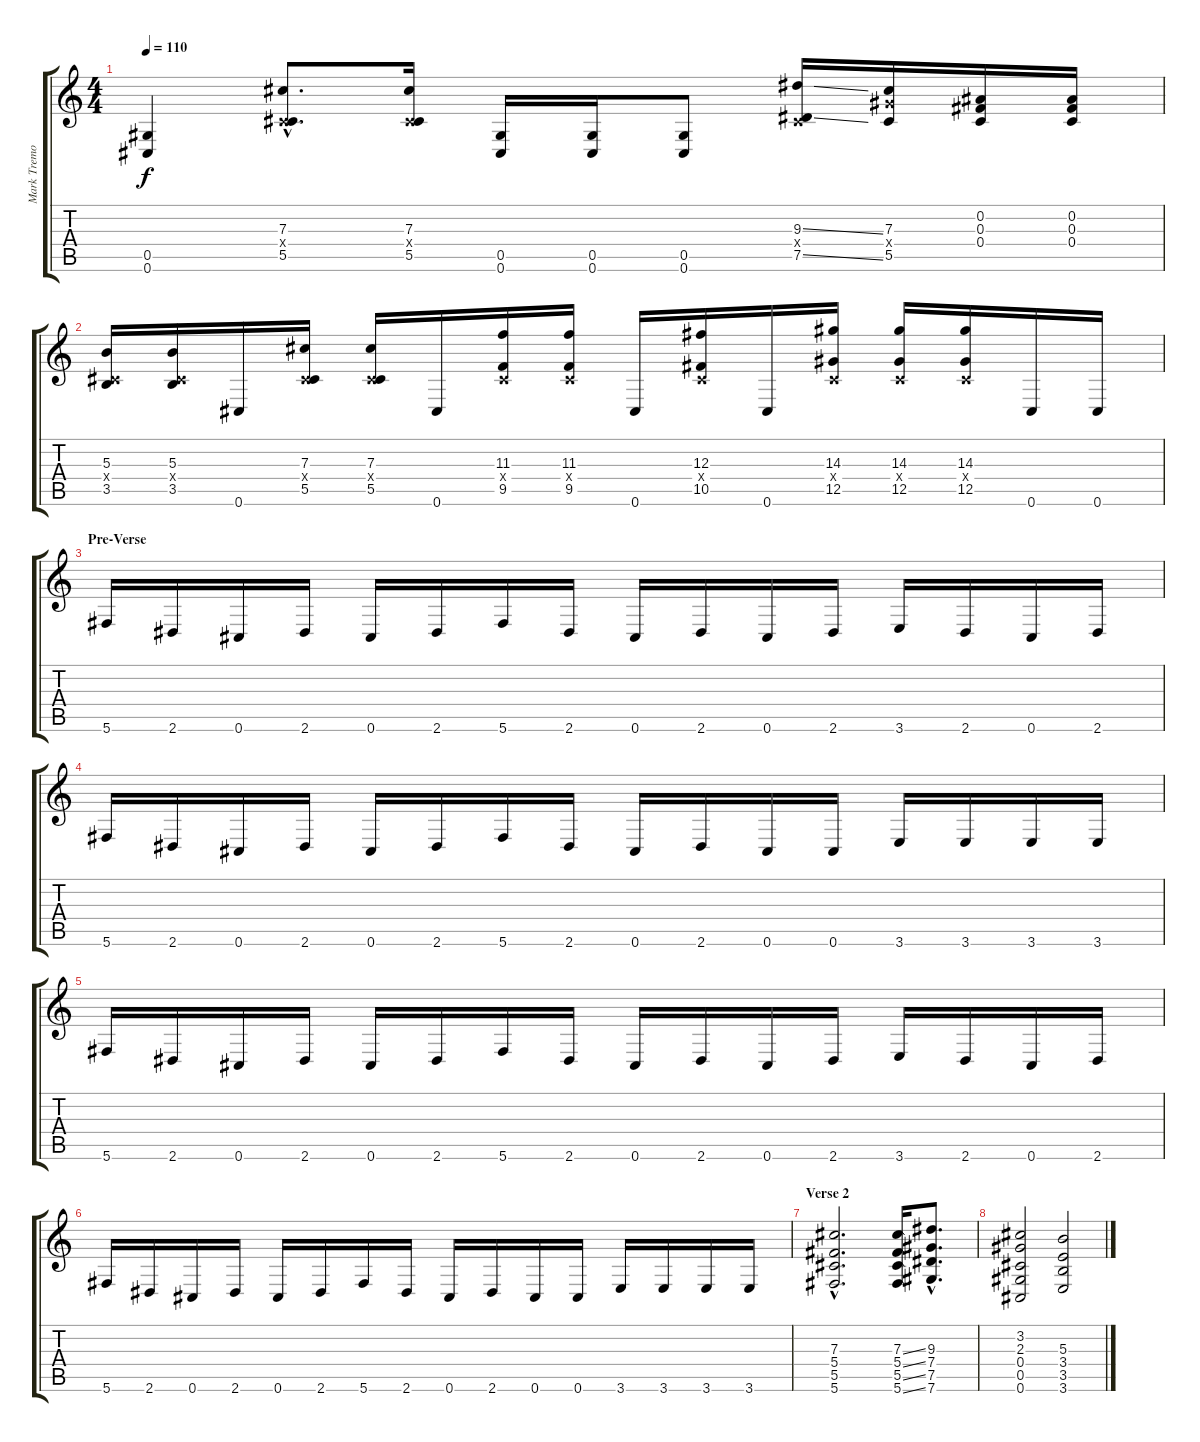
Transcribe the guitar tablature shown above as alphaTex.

\track ("Mark Tremonti" "Mark Tremo") {instrument distortionguitar}
\staff {score tabs}
\tuning (Eb4 Bb3 Gb3 Db3 Ab2 Db2) {hide}
\ts (4 4)
\tempo 110
\clef g2
\ks c
(0.5 0.6).4{dy f} (7.3{hac} 0.4{hac x} 5.5{hac}).8{d} (7.3 0.4{x} 5.5).16 (0.5 0.6).16 (0.5 0.6).16 (0.5 0.6).8 (9.3{ss} 0.4{x} 7.5{ss}).16 (7.3 7.4{x} 5.5).16 (0.2 0.3 0.4).16 (0.2 0.3 0.4).16 |
(5.3 0.4{x} 3.5).16 (5.3 0.4{x} 3.5).16 0.6.16 (7.3 0.4{x} 5.5).16 (7.3 0.4{x} 5.5).16 0.6.16 (11.3 0.4{x} 9.5).16 (11.3 0.4{x} 9.5).16 0.6.16 (12.3 0.4{x} 10.5).16 0.6.16 (14.3 0.4{x} 12.5).16 (14.3 0.4{x} 12.5).16 (14.3 0.4{x} 12.5).16 0.6.16 0.6.16 |
\section ("" "Pre-Verse")
5.6.16 2.6.16 0.6.16 2.6.16 0.6.16 2.6.16 5.6.16 2.6.16 0.6.16 2.6.16 0.6.16 2.6.16 3.6.16 2.6.16 0.6.16 2.6.16 |
5.6.16 2.6.16 0.6.16 2.6.16 0.6.16 2.6.16 5.6.16 2.6.16 0.6.16 2.6.16 0.6.16 0.6.16 3.6.16 3.6.16 3.6.16 3.6.16 |
5.6.16 2.6.16 0.6.16 2.6.16 0.6.16 2.6.16 5.6.16 2.6.16 0.6.16 2.6.16 0.6.16 2.6.16 3.6.16 2.6.16 0.6.16 2.6.16 |
5.6.16 2.6.16 0.6.16 2.6.16 0.6.16 2.6.16 5.6.16 2.6.16 0.6.16 2.6.16 0.6.16 0.6.16 3.6.16 3.6.16 3.6.16 3.6.16 |
\section ("" "Verse 2")
(7.3{hac} 5.4{hac} 5.5{hac} 5.6{hac}).2{d} (7.3{ss} 5.4{ss} 5.5{ss} 5.6{ss}).16 (9.3{hac} 7.4{hac} 7.5{hac} 7.6{hac}).8{d} |
(3.2 2.3 0.4 0.5 0.6).2 (5.3 3.4 3.5 3.6).2
